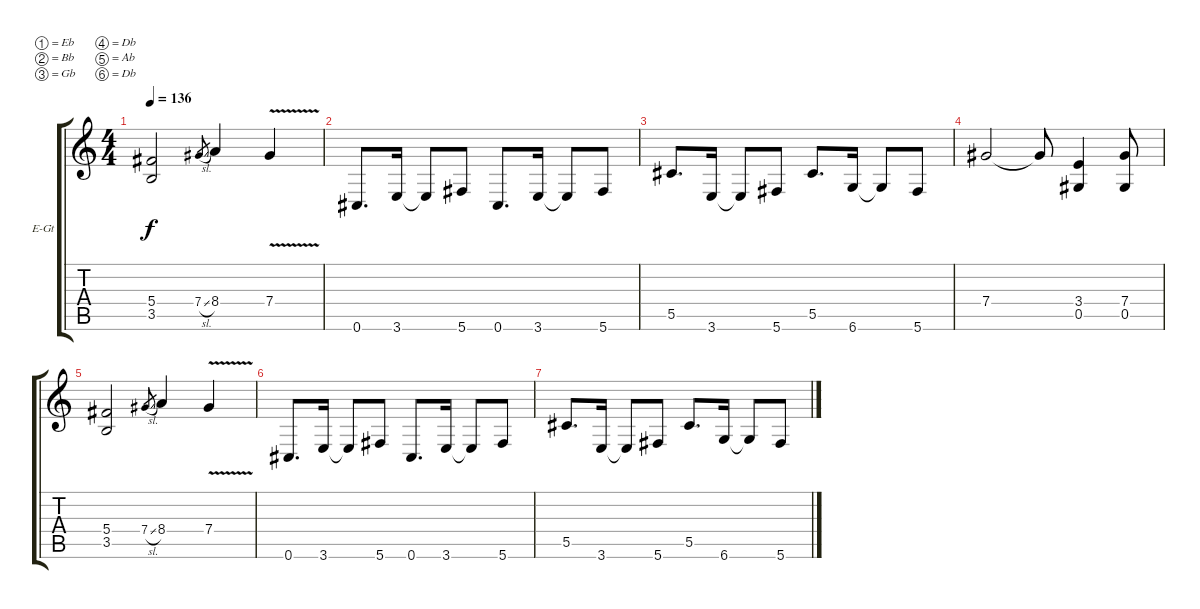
\defaultSystemsLayout 4
\bracketExtendMode groupsimilarinstruments
\firstSystemTrackNameOrientation horizontal
\otherSystemsTrackNameOrientation horizontal
\track ("James Hetfield (Clean Gtr.)" "E-Gt") {instrument electricguitarclean}
\staff {score tabs}
\tuning (Eb4 Bb3 Gb3 Db3 Ab2 Db2)
\ts (4 4)
\tempo 136
\clef g2
\ks c
(3.5 5.4).2{dy f} 7.4{sl}.8{gr} 8.4.4 7.4{v}.4 |
0.6.8{d} 3.6.16 3.6{t}.8 5.6.8 0.6.8{d} 3.6.16 3.6{t}.8 5.6.8 |
5.5.8{d} 3.6.16 3.6{t}.8 5.6.8 5.5.8{d} 6.6.16 6.6{t}.8 5.6.8 |
7.4.2 7.4{t}.8 (0.5 3.4).4 (7.4 0.5).8 |
(3.5 5.4).2 7.4{sl}.8{gr} 8.4.4 7.4{v}.4 |
0.6.8{d} 3.6.16 3.6{t}.8 5.6.8 0.6.8{d} 3.6.16 3.6{t}.8 5.6.8 |
5.5.8{d} 3.6.16 3.6{t}.8 5.6.8 5.5.8{d} 6.6.16 6.6{t}.8 5.6.8
